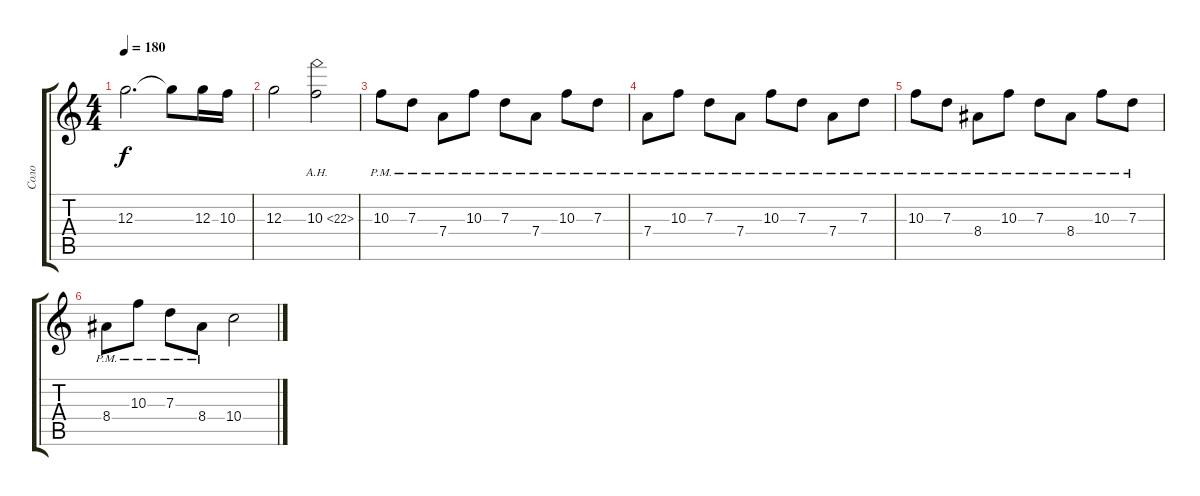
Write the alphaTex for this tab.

\track ("Соло" "Соло") {instrument distortionguitar}
\staff {score tabs}
\tuning (E4 B3 G3 D3 A2 E2) {hide}
\ts (4 4)
\tempo 180
\clef g2
\ks c
12.3{t}.2{d dy f} 12.3{t}.8 12.3.16 10.3.16 |
12.3.2 10.3{ah 12}.2 |
10.3{pm}.8{volume 0} 7.3{pm}.8 7.4{pm}.8 10.3{pm}.8 7.3{pm}.8 7.4{pm}.8 10.3{pm}.8 7.3{pm}.8 |
7.4{pm}.8 10.3{pm}.8 7.3{pm}.8 7.4{pm}.8 10.3{pm}.8 7.3{pm}.8 7.4{pm}.8 7.3{pm}.8 |
10.3{pm}.8 7.3{pm}.8 8.4{pm}.8 10.3{pm}.8 7.3{pm}.8 8.4{pm}.8 10.3{pm}.8 7.3{pm}.8 |
8.4{pm}.8 10.3{pm}.8 7.3{pm}.8 8.4{pm}.8 10.4.2
